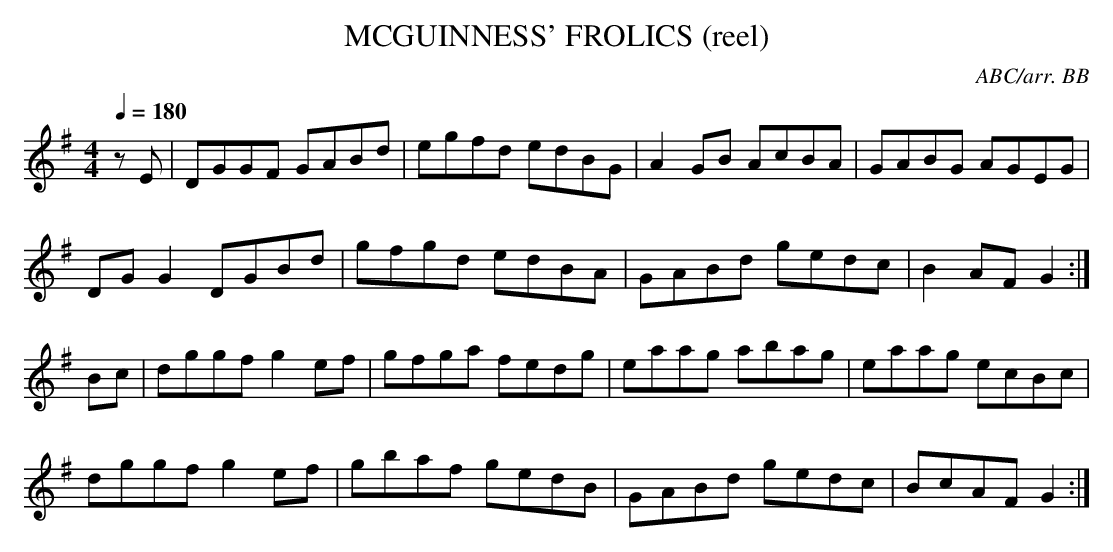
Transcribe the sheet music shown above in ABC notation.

X:1
T:MCGUINNESS' FROLICS (reel)
C:ABC/arr. BB
Q:1/4=180
L:1/8
M:4/4
K:G
zE|DGGF GABd|egfd edBG|A2GB AcBA|GABG AGEG|
DGG2 DGBd|gfgd edBA|GABd gedc|B2AF G2 :|
Bc|dggf g2 ef|gfga fedg|eaag abag|eaag ecBc|
dggf g2 ef|gbaf gedB|GABd gedc|BcAF G2 :|
